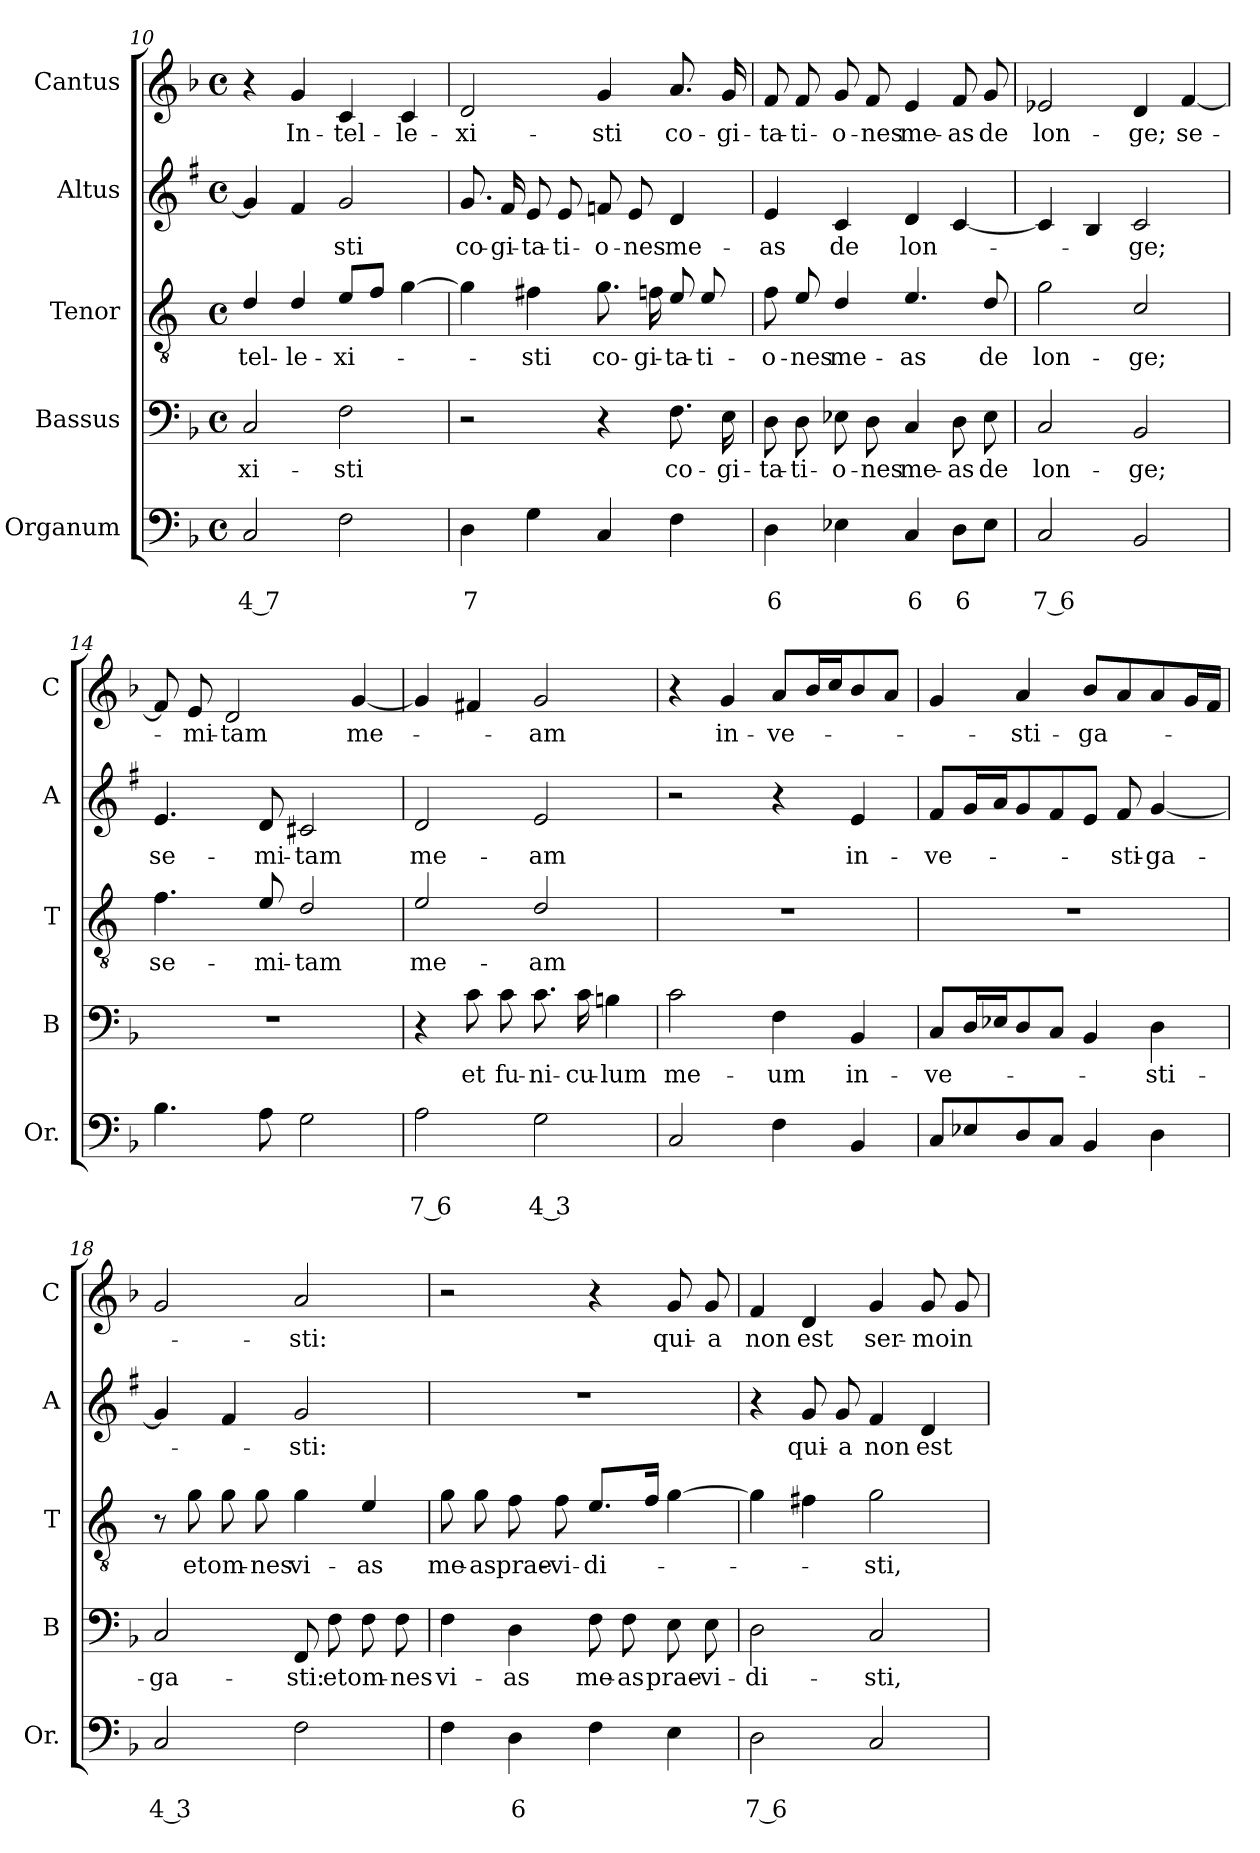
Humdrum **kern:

**kern	**text	**text	**kern	**text	**kern	**text	**kern	**text	**kern	**text
*part5	*part5	*part5	*part4	*part4	*part3	*part3	*part2	*part2	*part1	*part1
*staff5	*staff5	*staff5	*staff4	*staff4	*staff3	*staff3	*staff2	*staff2	*staff1	*staff1
*I"Organum	*	*	*I"Bassus	*	*I"Tenor	*	*I"Altus	*	*I"Cantus	*
*I'Or.	*	*	*I'B	*	*I'T	*	*I'A	*	*I'C	*
*clefF4	*	*	*clefF4	*	*clefGv2	*	*clefG2	*	*clefG2	*
*	*	*	*	*	*ITrd4c7	*	*ITrd1c2	*	*	*
*k[b-]	*	*	*k[b-]	*	*k[b-]	*	*k[b-]	*	*k[b-]	*
*F:	*	*	*F:	*	*F:	*	*F:	*	*F:	*
*M4/4	*	*	*M4/4	*	*M4/4	*	*M4/4	*	*M4/4	*
*met(c)	*	*	*met(c)	*	*met(c)	*	*met(c)	*	*met(c)	*
=10	=10	=10	=10	=10	=10	=10	=10	=10	=10	=10
!	!	!LO:LY:b	!	!LO:LY:b	!	!LO:LY:b	!	!	!	!
2C/	.	4 7	2C/	-xi-	4G/	-tel-	4f/]	.	4r	.
!	!	!	!	!	!	!LO:LY:b	!	!	!	!LO:LY:b
.	.	.	.	.	4G/	-le-	4e/	.	4g/	In-
!	!	!	!	!LO:LY:b	!	!LO:LY:b	!	!LO:LY:b	!	!LO:LY:b
2F\	.	.	2F\	-sti	8A/L	-xi-	2f/	-sti	4c/	-tel-
.	.	.	.	.	8B-/J	.	.	.	.	.
!	!	!	!	!	!	!	!	!	!	!LO:LY:b
.	.	.	.	.	[4c\	.	.	.	4c/	-le-
=11	=11	=11	=11	=11	=11	=11	=11	=11	=11	=11
!	!	!LO:LY:b	!	!	!	!	!	!LO:LY:b	!	!LO:LY:b
4D\	.	7	2r	.	4c\]	.	8.f/	co-	2d/	-xi-
!	!	!	!	!	!	!	!	!LO:LY:b	!	!
.	.	.	.	.	.	.	16e/	-gi-	.	.
!	!	!	!	!	!	!LO:LY:b	!	!LO:LY:b	!	!
4G\	.	.	.	.	4Bn\	-sti	8d/	-ta-	.	.
!	!	!	!	!	!	!	!	!LO:LY:b	!	!
.	.	.	.	.	.	.	8d/	-ti-	.	.
!	!	!	!	!	!	!LO:LY:b	!	!LO:LY:b	!	!LO:LY:b
4C/	.	.	4r	.	8.c\	co-	8e-X/	-o-	4g/	-sti
!	!	!	!	!	!	!	!	!LO:LY:b	!	!
.	.	.	.	.	.	.	8d/	-nes	.	.
!	!	!	!	!	!	!LO:LY:b	!	!	!	!
.	.	.	.	.	16B-X\	-gi-	.	.	.	.
!	!	!	!	!LO:LY:b	!	!LO:LY:b	!	!LO:LY:b	!	!LO:LY:b
4F\	.	.	8.F\	co-	8A/	-ta-	4c/	me-	8.a/	co-
!	!	!	!	!	!	!LO:LY:b	!	!	!	!
.	.	.	.	.	8A/	-ti-	.	.	.	.
!	!	!	!	!LO:LY:b	!	!	!	!	!	!LO:LY:b
.	.	.	16E\	-gi-	.	.	.	.	16g/	-gi-
!!LO:PB:g=z
=12	=12	=12	=12	=12	=12	=12	=12	=12	=12	=12
!	!	!LO:LY:b	!	!LO:LY:b	!	!LO:LY:b	!	!LO:LY:b	!	!LO:LY:b
4D\	.	6	8D\	-ta-	8B-\	-o-	4d/	-as	8f/	-ta-
!	!	!	!	!LO:LY:b	!	!LO:LY:b	!	!	!	!LO:LY:b
.	.	.	8D\	-ti-	8A/	-nes	.	.	8f/	-ti-
!	!	!	!	!LO:LY:b	!	!LO:LY:b	!	!LO:LY:b	!	!LO:LY:b
4E-X\	.	.	8E-X\	-o-	4G/	me-	4B-/	de	8g/	-o-
!	!	!	!	!LO:LY:b	!	!	!	!	!	!LO:LY:b
.	.	.	8D\	-nes	.	.	.	.	8f/	-nes
!	!	!LO:LY:b	!	!LO:LY:b	!	!LO:LY:b	!	!LO:LY:b	!	!LO:LY:b
4C/	.	6	4C/	me-	4.A/	-as	4c/	lon-	4e/	me-
!	!	!LO:LY:b	!	!LO:LY:b	!	!	!	!	!	!LO:LY:b
8D\L	.	6	8D\	-as	.	.	[4B-/	.	8f/	-as
!	!	!	!	!LO:LY:b	!	!LO:LY:b	!	!	!	!LO:LY:b
8E-\J	.	.	8E-\	de	8G/	de	.	.	8g/	de
=13	=13	=13	=13	=13	=13	=13	=13	=13	=13	=13
!	!	!LO:LY:b	!	!LO:LY:b	!	!LO:LY:b	!	!	!	!LO:LY:b
2C/	.	7 6	2C/	lon-	2c\	lon-	4B-/]	.	2e-X/	lon-
.	.	.	.	.	.	.	4A/	.	.	.
!	!	!	!	!LO:LY:b	!	!LO:LY:b	!	!LO:LY:b	!	!LO:LY:b
2BB-/	.	.	2BB-/	-ge;	2F/	-ge;	2B-/	-ge;	4d/	-ge;
!	!	!	!	!	!	!	!	!	!	!LO:LY:b
.	.	.	.	.	.	.	.	.	[4f/	se-
=14	=14	=14	=14	=14	=14	=14	=14	=14	=14	=14
!	!	!	!	!	!	!LO:LY:b	!	!LO:LY:b	!	!
4.B-\	.	.	1r	.	4.B-\	se-	4.d/	se-	8f/]	.
!	!	!	!	!	!	!	!	!	!	!LO:LY:b
.	.	.	.	.	.	.	.	.	8e/	-mi-
!	!	!	!	!	!	!	!	!	!	!LO:LY:b
.	.	.	.	.	.	.	.	.	2d/	-tam
!	!	!	!	!	!	!LO:LY:b	!	!LO:LY:b	!	!
8A\	.	.	.	.	8A/	-mi-	8c/	-mi-	.	.
!	!	!	!	!	!	!LO:LY:b	!	!LO:LY:b	!	!
2G\	.	.	.	.	2G/	-tam	2Bn/	-tam	.	.
!	!	!	!	!	!	!	!	!	!	!LO:LY:b
.	.	.	.	.	.	.	.	.	[4g/	me-
=15	=15	=15	=15	=15	=15	=15	=15	=15	=15	=15
!	!	!LO:LY:b	!	!	!	!LO:LY:b	!	!LO:LY:b	!	!
2A\	.	7 6	4r	.	2A/	me-	2c/	me-	4g/]	.
!	!	!	!	!LO:LY:b	!	!	!	!	!	!
.	.	.	8c\	et	.	.	.	.	4f#X/	.
!	!	!	!	!LO:LY:b	!	!	!	!	!	!
.	.	.	8c\	fu-	.	.	.	.	.	.
!	!	!LO:LY:b	!	!LO:LY:b	!	!LO:LY:b	!	!LO:LY:b	!	!LO:LY:b
2G\	.	4 3	8.c\	-ni-	2G/	-am	2d/	-am	2g/	-am
!	!	!	!	!LO:LY:b	!	!	!	!	!	!
.	.	.	16c\	-cu-	.	.	.	.	.	.
!	!	!	!	!LO:LY:b	!	!	!	!	!	!
.	.	.	4Bn\	-lum	.	.	.	.	.	.
=16	=16	=16	=16	=16	=16	=16	=16	=16	=16	=16
!	!	!	!	!LO:LY:b	!	!	!	!	!	!
2C/	.	.	2c\	me-	1r	.	2r	.	4r	.
!	!	!	!	!	!	!	!	!	!	!LO:LY:b
.	.	.	.	.	.	.	.	.	4g/	in-
!	!	!	!	!LO:LY:b	!	!	!	!	!	!LO:LY:b
4F\	.	.	4F\	-um	.	.	4r	.	8a/L	-ve-
.	.	.	.	.	.	.	.	.	16b-/L	.
.	.	.	.	.	.	.	.	.	16cc/J	.
!	!	!	!	!LO:LY:b	!	!	!	!LO:LY:b	!	!
4BB-/	.	.	4BB-/	in-	.	.	4d/	in-	8b-/	.
.	.	.	.	.	.	.	.	.	8a/J	.
=17	=17	=17	=17	=17	=17	=17	=17	=17	=17	=17
!	!	!	!	!LO:LY:b	!	!	!	!LO:LY:b	!	!
8C/L	.	.	8C/L	-ve-	1r	.	8e/L	-ve-	4g/	.
8E-X/	.	.	16D/L	.	.	.	16f/L	.	.	.
.	.	.	16E-X/J	.	.	.	16g/J	.	.	.
!	!	!	!	!	!	!	!	!	!	!LO:LY:b
8D/	.	.	8D/	.	.	.	8f/	.	4a/	-sti-
8C/J	.	.	8C/J	.	.	.	8e/	.	.	.
!	!	!	!	!	!	!	!	!	!	!LO:LY:b
4BB-/	.	.	4BB-/	.	.	.	8d/J	.	8b-/L	-ga-
!	!	!	!	!	!	!	!	!LO:LY:b	!	!
.	.	.	.	.	.	.	8e/	-sti-	8a/	.
!	!	!	!	!LO:LY:b	!	!	!	!LO:LY:b	!	!
4D\	.	.	4D\	-sti-	.	.	[4f/	-ga-	8a/	.
.	.	.	.	.	.	.	.	.	16g/L	.
.	.	.	.	.	.	.	.	.	16f/JJ	.
!!LO:LB:g=z
=18	=18	=18	=18	=18	=18	=18	=18	=18	=18	=18
!	!	!LO:LY:b	!	!LO:LY:b	!	!	!	!	!	!
2C/	.	4 3	2C/	-ga-	8r	.	4f/]	.	2g/	.
!	!	!	!	!	!	!LO:LY:b	!	!	!	!
.	.	.	.	.	8c\	et	.	.	.	.
!	!	!	!	!	!	!LO:LY:b	!	!	!	!
.	.	.	.	.	8c\	om-	4e/	.	.	.
!	!	!	!	!	!	!LO:LY:b	!	!	!	!
.	.	.	.	.	8c\	-nes	.	.	.	.
!	!	!	!	!LO:LY:b	!	!LO:LY:b	!	!LO:LY:b	!	!LO:LY:b
2F\	.	.	8FF/	-sti:	4c\	vi-	2f/	-sti:	2a/	-sti:
!	!	!	!	!LO:LY:b	!	!	!	!	!	!
.	.	.	8F\	et	.	.	.	.	.	.
!	!	!	!	!LO:LY:b	!	!LO:LY:b	!	!	!	!
.	.	.	8F\	om-	4A/	-as	.	.	.	.
!	!	!	!	!LO:LY:b	!	!	!	!	!	!
.	.	.	8F\	-nes	.	.	.	.	.	.
=19	=19	=19	=19	=19	=19	=19	=19	=19	=19	=19
!	!	!	!	!LO:LY:b	!	!LO:LY:b	!	!	!	!
4F\	.	.	4F\	vi-	8c\	me-	1r	.	2r	.
!	!	!	!	!	!	!LO:LY:b	!	!	!	!
.	.	.	.	.	8c\	-as	.	.	.	.
!	!	!LO:LY:b	!	!LO:LY:b	!	!LO:LY:b	!	!	!	!
4D\	.	6	4D\	-as	8B-\	prae-	.	.	.	.
!	!	!	!	!	!	!LO:LY:b	!	!	!	!
.	.	.	.	.	8B-\	-vi-	.	.	.	.
!	!	!	!	!LO:LY:b	!	!LO:LY:b	!	!	!	!
4F\	.	.	8F\	me-	8.A/L	-di-	.	.	4r	.
!	!	!	!	!LO:LY:b	!	!	!	!	!	!
.	.	.	8F\	-as	.	.	.	.	.	.
.	.	.	.	.	16B-/Jk	.	.	.	.	.
!	!	!	!	!LO:LY:b	!	!	!	!	!	!LO:LY:b
4E\	.	.	8E\	prae-	[4c\	.	.	.	8g/	qui-
!	!	!	!	!LO:LY:b	!	!	!	!	!	!LO:LY:b
.	.	.	8E\	-vi-	.	.	.	.	8g/	-a
=20	=20	=20	=20	=20	=20	=20	=20	=20	=20	=20
!	!	!LO:LY:b	!	!LO:LY:b	!	!	!	!	!	!LO:LY:b
2D\	.	7 6	2D\	-di-	4c\]	.	4r	.	4f/	non
!	!	!	!	!	!	!	!	!LO:LY:b	!	!LO:LY:b
.	.	.	.	.	4Bn\	.	8f/	qui-	4d/	est
!	!	!	!	!	!	!	!	!LO:LY:b	!	!
.	.	.	.	.	.	.	8f/	-a	.	.
!	!	!	!	!LO:LY:b	!	!LO:LY:b	!	!LO:LY:b	!	!LO:LY:b
2C/	.	.	2C/	-sti,	2c\	-sti,	4e/	non	4g/	ser-
!	!	!	!	!	!	!	!	!LO:LY:b	!	!LO:LY:b
.	.	.	.	.	.	.	4c/	est	8g/	-mo
!	!	!	!	!	!	!	!	!	!	!LO:LY:b
.	.	.	.	.	.	.	.	.	8g/	in
=	=	=	=	=	=	=	=	=	=	=
*-	*-	*-	*-	*-	*-	*-	*-	*-	*-	*-
